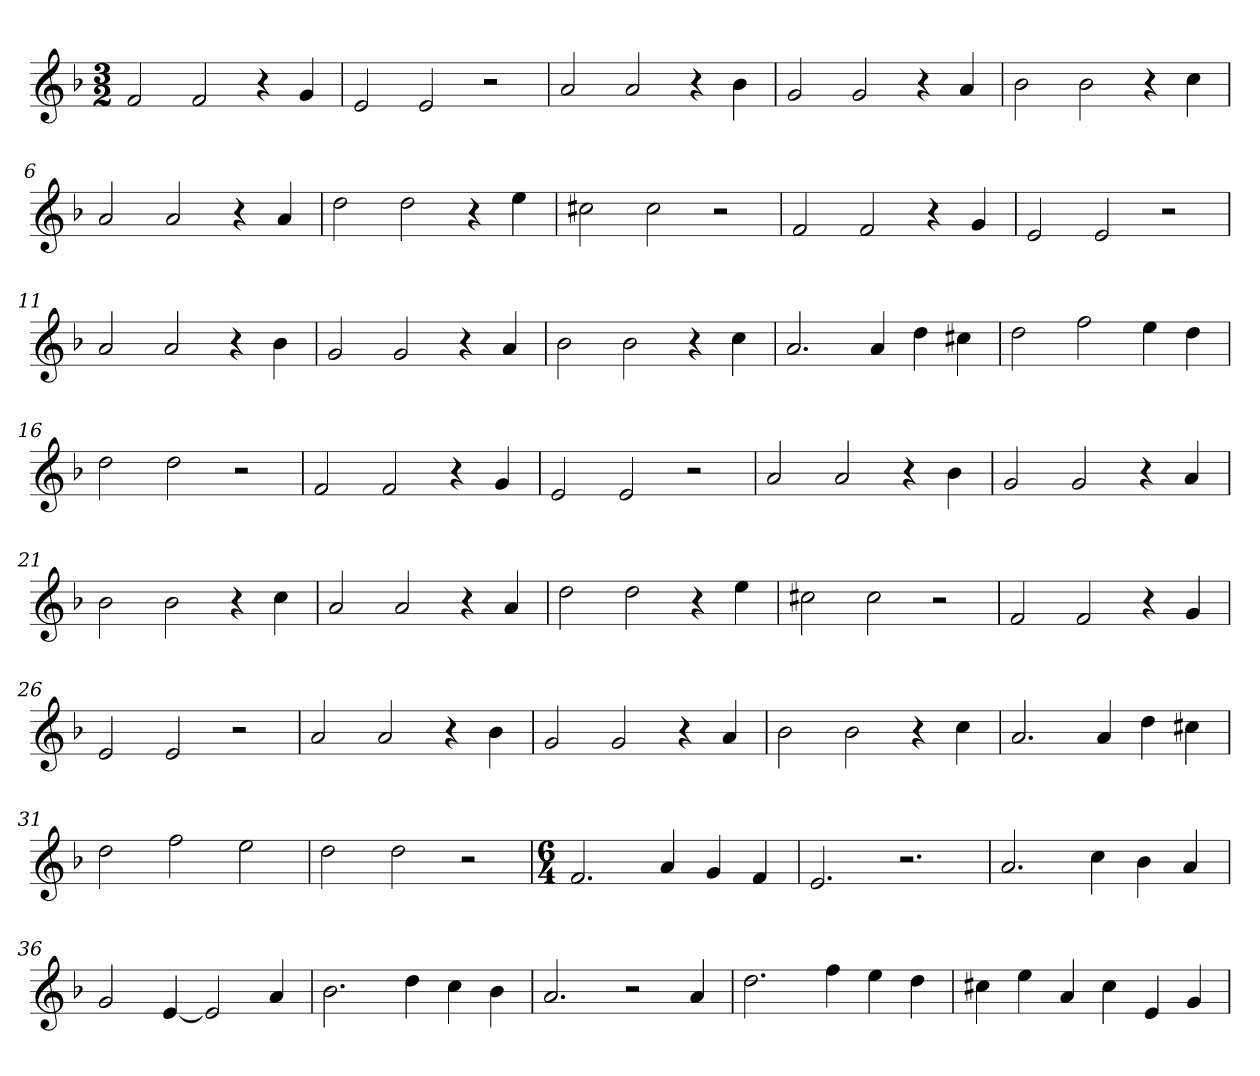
**kern
*part1
*staff1
*clefG2
*k[b-]
*F:
*M3/2
=1
2f
2f
4r
4g
=2
2e
2e
2r
=3
2a
2a
4r
4b-
=4
2g
2g
4r
4a
=5
2b-
2b-
4r
4cc
=6
2a
2a
4r
4a
=7
2dd
2dd
4r
4ee
=8
2cc#X
2cc#
2r
=9
2f
2f
4r
4g
=10
2e
2e
2r
=11
2a
2a
4r
4b-
=12
2g
2g
4r
4a
=13
2b-
2b-
4r
4cc
=14
2.a
4a
4dd
4cc#X
=15
2dd
2ff
4ee
4dd
=16
2dd
2dd
2r
=17
2f
2f
4r
4g
=18
2e
2e
2r
=19
2a
2a
4r
4b-
=20
2g
2g
4r
4a
=21
2b-
2b-
4r
4cc
=22
2a
2a
4r
4a
=23
2dd
2dd
4r
4ee
=24
2cc#X
2cc#
2r
=25
2f
2f
4r
4g
=26
2e
2e
2r
=27
2a
2a
4r
4b-
=28
2g
2g
4r
4a
=29
2b-
2b-
4r
4cc
=30
2.a
4a
4dd
4cc#X
=31
2dd
2ff
2ee
=32
2dd
2dd
2r
=33
*M6/4
2.f
4a
4g
4f
=34
2.e
2.r
=35
2.a
4cc
4b-
4a
=36
2g
[4e
2e]
4a
=37
2.b-
4dd
4cc
4b-
=38
2.a
2r
4a
=39
2.dd
4ff
4ee
4dd
=40
4cc#X
4ee
4a
4cc#
4e
4g
=
*-
